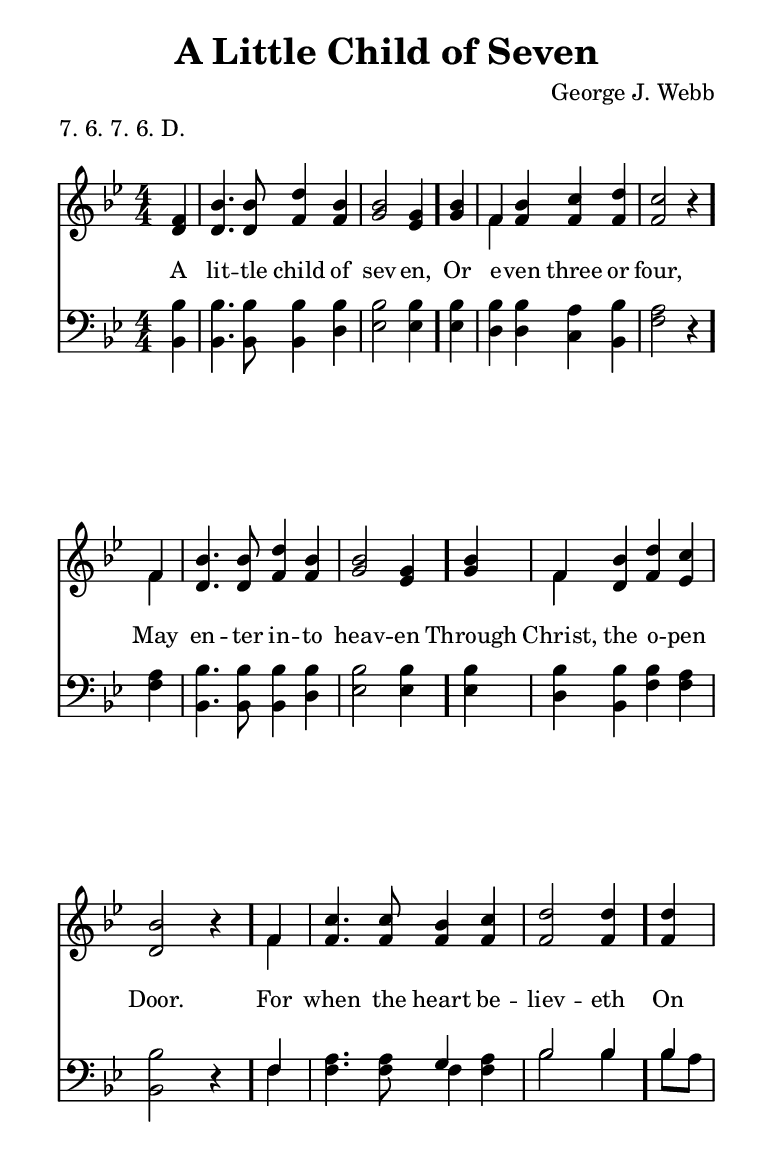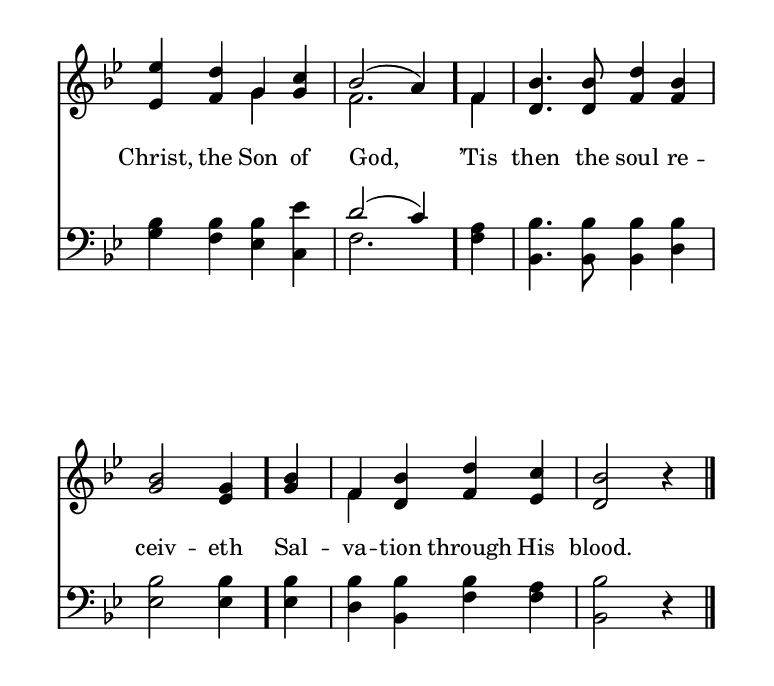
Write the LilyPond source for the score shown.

\include "common/global.ily"
\paper {
  \include "common/paper.ily"
  % TODO increase intra-system spacing
  systems-per-page = #(cond (is-eogsized 4) (#t #f))
}

\header{
  %children
  hymnnumber = "328"
  title = "A Little Child of Seven"
  tunename = "Webb" % identical to EOG220
  meter = "7. 6. 7. 6. D."
  poet = ""
  composer = "George J. Webb"
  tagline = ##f
}

global = {
  \include "common/overrides.ily"
  \override Staff.TimeSignature.style = #'numbered
  \time 4/4
  \override Score.MetronomeMark.transparent = ##t % hide all fermata changes too
  \tempo 4=90
  \key bes \major
  \partial 4
  \autoBeamOff
}

patternA = { c4 | c4. c8 c4 c | c2 c4 }
patternB = { c4 | c c c c | c2 c4 }
patternC = { c4 | c4 c c, c | c2( c4) }
patternD = { c4 | c4 c c, c | c2. }
patternE = { c8[ c] | c4 c c, c | c2. }

notesSoprano = {
\global
\relative c' {

  f4 | bes4. bes8 d4 bes | bes2 g4
  bes4 | f bes c d | c2 r4 \eogbreak
  f,4 | bes4. bes8 d4 bes | bes2 g4
  bes4 | f bes d c | bes2 r4 \eogbreak

  f4 | c'4. c8 bes4 c | d2 d4
  d4 | ees4 d g, c | bes2( a4) \eogbreak
  f4 | bes4. bes8 d4 bes | bes2 g4
  bes4 | f bes d c | bes2 r4

  \bar "|."

}
}

notesAlto = {
\global
\relative e' {

  \changePitch \patternA { d | d d f f | g ees }
  \changePitch \patternB { g | f f f f | f r }
  \changePitch \patternA { f | d d f f | g ees }
  \changePitch \patternB { g | f d f ees | d r }

  \changePitch \patternA { f | f f f f | f f }
  \changePitch \patternD { f | ees f g g | f }
  \changePitch \patternA { f | d d f f | g ees }
  \changePitch \patternB { g | f d f ees | d r }

}
}

notesTenor = {
\global
\relative a {

  \changePitch \patternA { bes | bes bes bes bes | bes bes }
  \changePitch \patternB { bes | bes bes a bes | a r }
  \changePitch \patternA { a | bes bes bes bes | bes bes }
  \changePitch \patternB { bes | bes bes bes a | bes r }

  \changePitch \patternA { f | a a g a | bes bes }
  \changePitch \patternC { bes | bes bes bes ees | d c }
  \changePitch \patternA { a | bes bes bes bes | bes bes }
  \changePitch \patternB { bes | bes bes bes a | bes r }

}
}

notesBass = {
\global
\relative f, {

  \changePitch \patternA { bes | bes bes bes d | ees ees }
  \changePitch \patternB { ees | d d c bes | f' r }
  \changePitch \patternA { f | bes, bes bes d | ees ees }
  \changePitch \patternB { ees | d bes f' f | bes, r }

  \changePitch \patternA { f' | f f f f | bes bes }
  \changePitch \patternE { bes a | g f ees c | f }
  \changePitch \patternA { f | bes, bes bes d | ees ees }
  \changePitch \patternB { ees | d bes f' f | bes, r }

}
}

wordsA = \lyricmode {

A lit -- tle child of sev -- en, \bar "."
Or e -- ven three or four, \bar "."
May en -- ter in -- to heav -- en \bar "."
Through Christ, the o -- pen Door. \bar "."
For when the heart be -- liev -- eth \bar "."
On Christ, the Son of God, \bar "."
’Tis then the soul re -- ceiv -- eth \bar "."
Sal -- va -- tion through His blood. \bar "."

}

\score {
  \context ChoirStaff <<
    \context Staff = upper <<
      \set Staff.autoBeaming = ##f
      \set ChoirStaff.systemStartDelimiter = #'SystemStartBar
      \set ChoirStaff.printPartCombineTexts = ##f
      \partcombine #'(2 . 9) \notesSoprano \notesAlto
      \context NullVoice = sopranos { \voiceOne << \notesSoprano >> }
      \context NullVoice = altos { \voiceTwo << \notesAlto >> }
      \context Lyrics = one   \lyricsto sopranos \wordsA
    >>
    \context Staff = men <<
      \set Staff.autoBeaming = ##f
      \clef bass
      \set ChoirStaff.printPartCombineTexts = ##f
      \partcombine #'(2 . 9) \notesTenor \notesBass
      \context NullVoice = tenors { \voiceOne << \notesTenor >> }
      \context NullVoice = basses { \voiceTwo << \notesBass >> }
    >>
  >>
  \layout {
    \include "common/layout.ily"
  }
  \midi{
    \include "common/midi.ily"
  }
}

\version "2.19.49"  % necessary for upgrading to future LilyPond versions.

% vi:set et ts=2 sw=2 ai nocindent syntax=lilypond:
